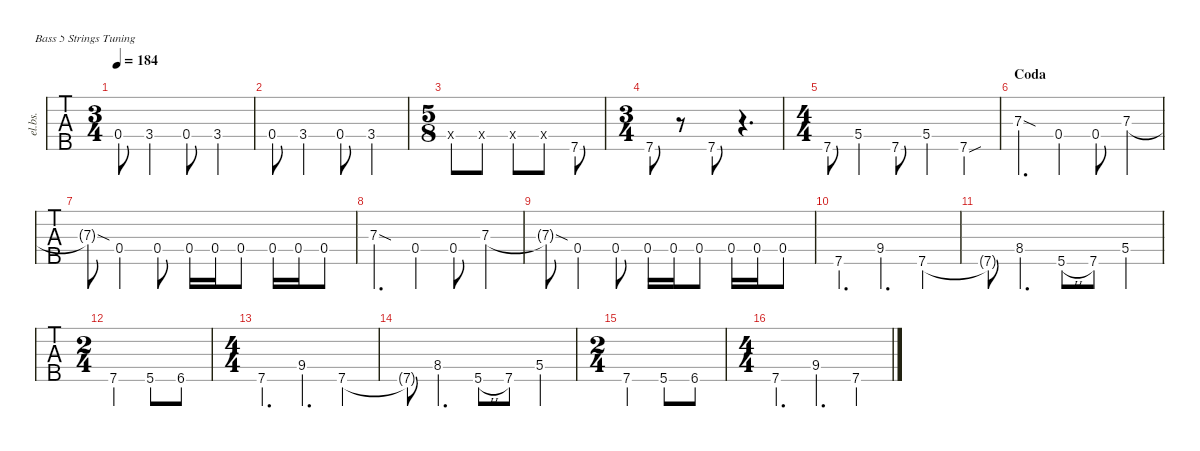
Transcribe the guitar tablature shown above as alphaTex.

\defaultSystemsLayout 4
\hideDynamics
\bracketExtendMode nobrackets
\otherSystemsTrackNameOrientation horizontal
\track ("Bass" "el.bs.") {defaultSystemsLayout 4 multiBarRest instrument electricbassfinger}
\staff {tabs}
\tuning (G2 D2 A1 E1 B0)
\ts (3 4)
\beaming (8 2 2 2 2)
\tempo 184
\clef f4
\ks c
0.4.8{dy f} 3.4.4 0.4.8 3.4.4 |
0.4.8 3.4.4 0.4.8 3.4.4 |
\ts (5 8)
\beaming (8 2 2 2 2)
0.4{x}.8 0.4{x}.8 0.4{x}.8 0.4{x}.8 7.5{acc #}.8 |
\ts (3 4)
\beaming (8 2 2 2 2)
7.5{acc #}.8 r.8 7.5{acc #}.8 r.4{d} |
\ts (4 4)
\beaming (8 2 2 2 2)
7.5{acc #}.8 5.4.4 7.5{acc #}.8 5.4.4 7.5{sou acc #}.4 |
\section ("" "Coda")
7.3{sod}.4{d} 0.4{st}.4 0.4.8 7.3.4 |
7.3{sod t}.8{dy mf} 0.4{st}.4{dy f} 0.4{st}.8 0.4.16 0.4.16 0.4.8 0.4.16 0.4.16 0.4.8 |
7.3{sod}.4{d} 0.4{st}.4 0.4.8 7.3.4 |
7.3{sod t}.8{dy mf} 0.4{st}.4{dy f} 0.4{st}.8 0.4.16 0.4.16 0.4.8 0.4.16 0.4.16 0.4.8 |
7.5{acc #}.4{d} 9.4{acc #}.4{d} 7.5{acc #}.4 |
7.5{t acc #}.8{dy mf} 8.4.4{d dy f} 5.5{h}.8 7.5{acc #}.8 5.4.4 |
\ts (2 4)
\beaming (8 2 2 2 2)
7.5{acc #}.4 5.5.8 6.5.8 |
\ts (4 4)
\beaming (8 2 2 2 2)
7.5{acc #}.4{d} 9.4{acc #}.4{d} 7.5{acc #}.4 |
7.5{t acc #}.8{dy mf} 8.4.4{d dy f} 5.5{h}.8 7.5{acc #}.8 5.4.4 |
\ts (2 4)
\beaming (8 2 2 2 2)
7.5{acc #}.4 5.5.8 6.5.8 |
\ts (4 4)
\beaming (8 2 2 2 2)
7.5{acc #}.4{d} 9.4{acc #}.4{d} 7.5{acc #}.4
